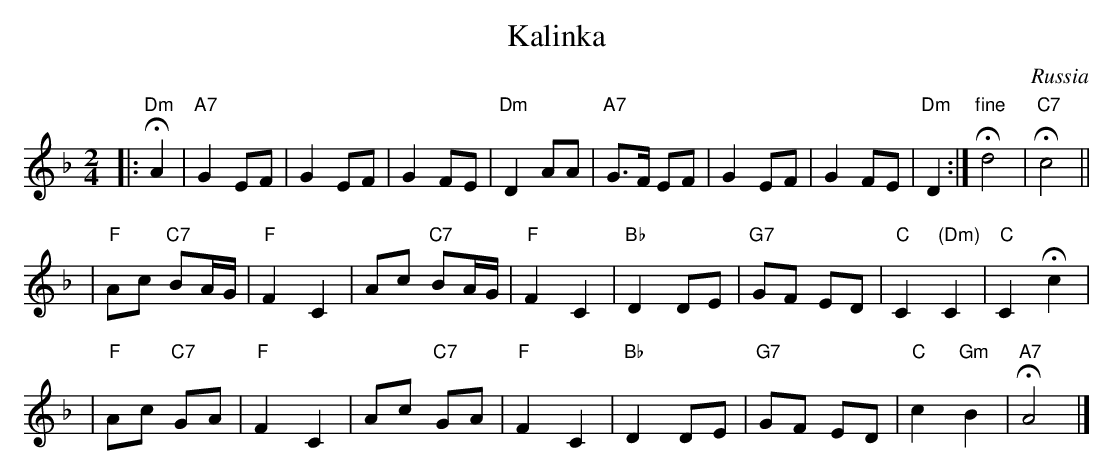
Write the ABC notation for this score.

X:1
T: Kalinka
O: Russia
M: 2/4
L: 1/8
K: Dm
|: "Dm"HA2 \
| "A7"G2 EF | G2 EF | G2 FE | "Dm"D2 AA \
| "A7"G>F EF | G2 EF | G2 FE | "Dm"D2 :| "fine"Hd4 | "C7"Hc4 ||
| "F"Ac "C7"BA/G/ | "F"F2 C2 | Ac "C7"BA/G/ | "F"F2 C2 \
| "Bb"D2 DE | "G7"GF ED | "C"C2 "(Dm)"C2 | "C"C2 Hc2 |
| "F"Ac "C7"GA | "F"F2 C2 | Ac "C7"GA | "F"F2 C2 \
| "Bb"D2 DE | "G7"GF ED | "C"c2 "Gm"B2 | "A7"HA4 |]
